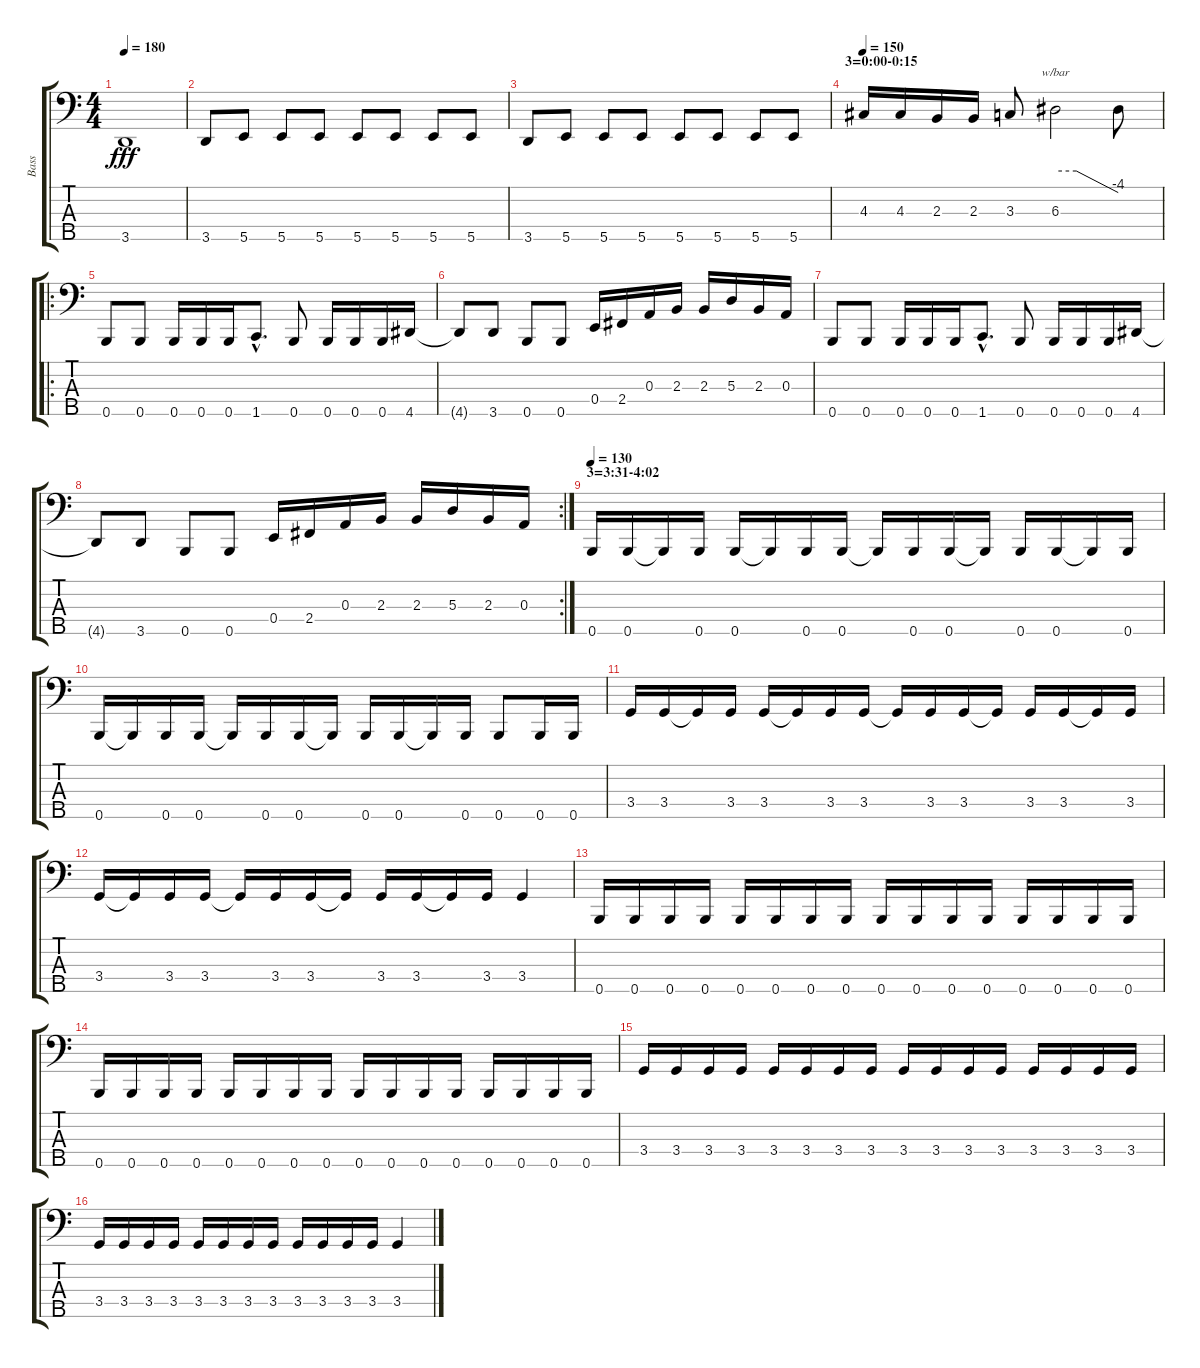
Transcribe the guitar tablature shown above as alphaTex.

\track ("Bass" "Bass") {instrument electricbasspick}
\staff {score tabs}
\tuning (G2 D2 A1 E1 B0) {hide}
\ts (4 4)
\tempo 180
\clef f4
\ks c
3.5.1{dy fff} |
3.5.8 5.5.8 5.5.8 5.5.8 5.5.8 5.5.8 5.5.8 5.5.8 |
3.5.8 5.5.8 5.5.8 5.5.8 5.5.8 5.5.8 5.5.8 5.5.8 |
\section ("" "3=0:00-0:15")
\tempo 150
4.3.16 4.3.16 2.3.16 2.3.16 3.3.8 6.3.2{tbe (custom default 0 0 20 0 60 -16)} 6.3{t}.8 |
\ro
0.5.8 0.5.8 0.5.16 0.5.16 0.5.16 1.5{hac}.8{d} 0.5.8 0.5.16 0.5.16 0.5.16 4.5.16 |
4.5{t}.8 3.5.8 0.5.8 0.5.8 0.4.16 2.4.16 0.3.16 2.3.16 2.3.16 5.3.16 2.3.16 0.3.16 |
0.5.8 0.5.8 0.5.16 0.5.16 0.5.16 1.5{hac}.8{d} 0.5.8 0.5.16 0.5.16 0.5.16 4.5.16 |
\rc 2
4.5{t}.8 3.5.8 0.5.8 0.5.8 0.4.16 2.4.16 0.3.16 2.3.16 2.3.16 5.3.16 2.3.16 0.3.16 |
\section ("" "3=3:31-4:02")
\tempo 130
0.5.16 0.5.16 0.5{t}.16 0.5.16 0.5.16 0.5{t}.16 0.5.16 0.5.16 0.5{t}.16 0.5.16 0.5.16 0.5{t}.16 0.5.16 0.5.16 0.5{t}.16 0.5.16 |
0.5.16 0.5{t}.16 0.5.16 0.5.16 0.5{t}.16 0.5.16 0.5.16 0.5{t}.16 0.5.16 0.5.16 0.5{t}.16 0.5.16 0.5.8 0.5.16 0.5.16 |
3.4.16 3.4.16 3.4{t}.16 3.4.16 3.4.16 3.4{t}.16 3.4.16 3.4.16 3.4{t}.16 3.4.16 3.4.16 3.4{t}.16 3.4.16 3.4.16 3.4{t}.16 3.4.16 |
3.4.16 3.4{t}.16 3.4.16 3.4.16 3.4{t}.16 3.4.16 3.4.16 3.4{t}.16 3.4.16 3.4.16 3.4{t}.16 3.4.16 3.4.4 |
0.5.16 0.5.16 0.5.16 0.5.16 0.5.16 0.5.16 0.5.16 0.5.16 0.5.16 0.5.16 0.5.16 0.5.16 0.5.16 0.5.16 0.5.16 0.5.16 |
0.5.16 0.5.16 0.5.16 0.5.16 0.5.16 0.5.16 0.5.16 0.5.16 0.5.16 0.5.16 0.5.16 0.5.16 0.5.16 0.5.16 0.5.16 0.5.16 |
3.4.16 3.4.16 3.4.16 3.4.16 3.4.16 3.4.16 3.4.16 3.4.16 3.4.16 3.4.16 3.4.16 3.4.16 3.4.16 3.4.16 3.4.16 3.4.16 |
3.4.16 3.4.16 3.4.16 3.4.16 3.4.16 3.4.16 3.4.16 3.4.16 3.4.16 3.4.16 3.4.16 3.4.16 3.4.4
